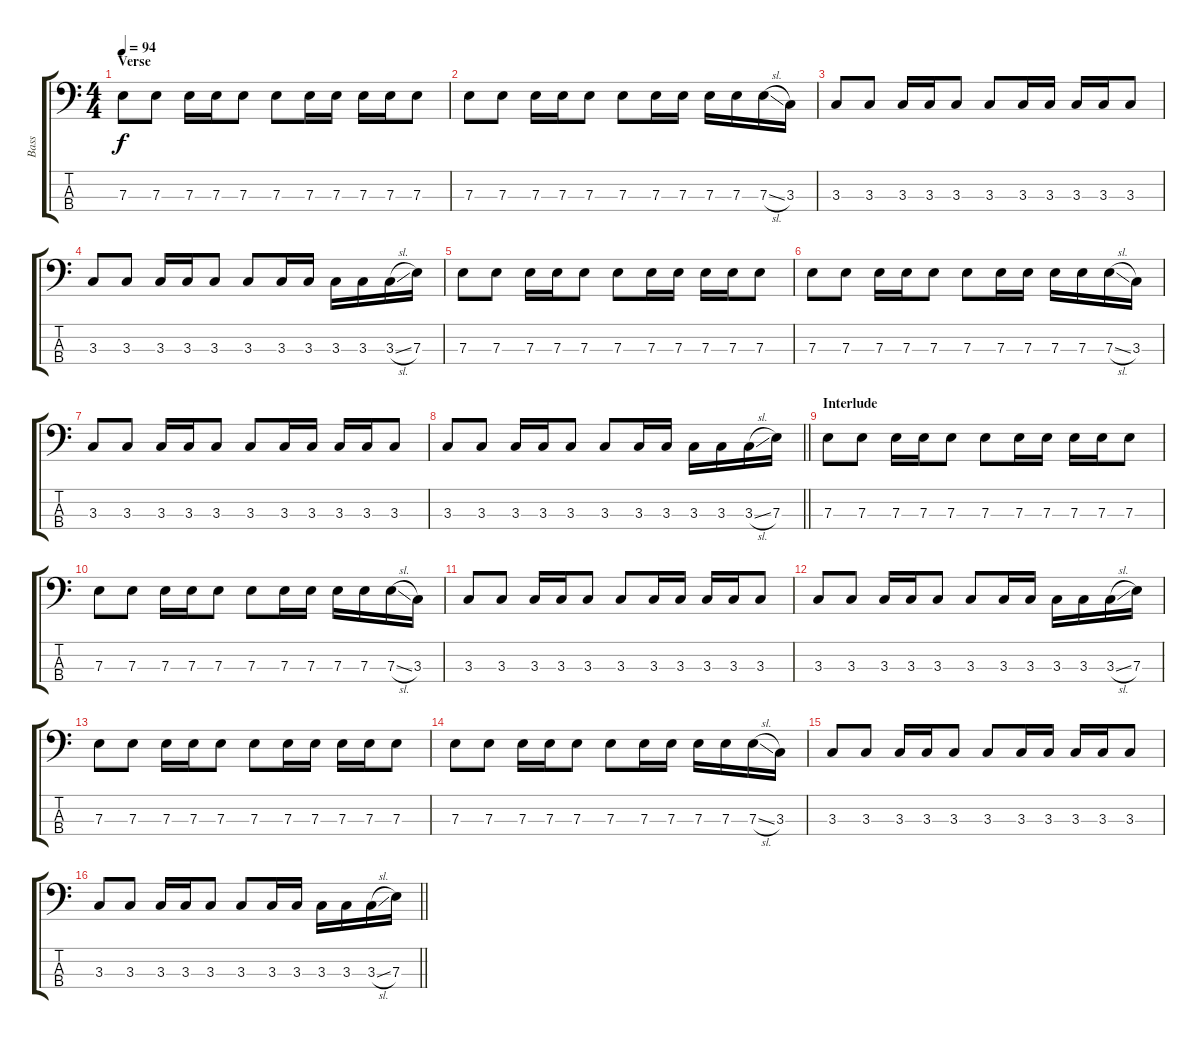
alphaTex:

\track ("Bass" "Bass") {instrument electricbassfinger}
\staff {score tabs}
\tuning (G2 D2 A1 E1) {hide}
\ts (4 4)
\section ("" "Verse")
\tempo 94
\clef f4
\ks c
7.3.8{dy f} 7.3.8 7.3.16 7.3.16 7.3.8 7.3.8 7.3.16 7.3.16 7.3.16 7.3.16 7.3.8 |
7.3.8 7.3.8 7.3.16 7.3.16 7.3.8 7.3.8 7.3.16 7.3.16 7.3.16 7.3.16 7.3{sl}.16 3.3.16 |
3.3.8 3.3.8 3.3.16 3.3.16 3.3.8 3.3.8 3.3.16 3.3.16 3.3.16 3.3.16 3.3.8 |
3.3.8 3.3.8 3.3.16 3.3.16 3.3.8 3.3.8 3.3.16 3.3.16 3.3.16 3.3.16 3.3{sl}.16 7.3.16 |
7.3.8 7.3.8 7.3.16 7.3.16 7.3.8 7.3.8 7.3.16 7.3.16 7.3.16 7.3.16 7.3.8 |
7.3.8 7.3.8 7.3.16 7.3.16 7.3.8 7.3.8 7.3.16 7.3.16 7.3.16 7.3.16 7.3{sl}.16 3.3.16 |
3.3.8 3.3.8 3.3.16 3.3.16 3.3.8 3.3.8 3.3.16 3.3.16 3.3.16 3.3.16 3.3.8 |
\barLineRight lightlight
3.3.8 3.3.8 3.3.16 3.3.16 3.3.8 3.3.8 3.3.16 3.3.16 3.3.16 3.3.16 3.3{sl}.16 7.3.16 |
\section ("" "Interlude")
7.3.8 7.3.8 7.3.16 7.3.16 7.3.8 7.3.8 7.3.16 7.3.16 7.3.16 7.3.16 7.3.8 |
7.3.8 7.3.8 7.3.16 7.3.16 7.3.8 7.3.8 7.3.16 7.3.16 7.3.16 7.3.16 7.3{sl}.16 3.3.16 |
3.3.8 3.3.8 3.3.16 3.3.16 3.3.8 3.3.8 3.3.16 3.3.16 3.3.16 3.3.16 3.3.8 |
3.3.8 3.3.8 3.3.16 3.3.16 3.3.8 3.3.8 3.3.16 3.3.16 3.3.16 3.3.16 3.3{sl}.16 7.3.16 |
7.3.8 7.3.8 7.3.16 7.3.16 7.3.8 7.3.8 7.3.16 7.3.16 7.3.16 7.3.16 7.3.8 |
7.3.8 7.3.8 7.3.16 7.3.16 7.3.8 7.3.8 7.3.16 7.3.16 7.3.16 7.3.16 7.3{sl}.16 3.3.16 |
3.3.8 3.3.8 3.3.16 3.3.16 3.3.8 3.3.8 3.3.16 3.3.16 3.3.16 3.3.16 3.3.8 |
\barLineRight lightlight
3.3.8 3.3.8 3.3.16 3.3.16 3.3.8 3.3.8 3.3.16 3.3.16 3.3.16 3.3.16 3.3{sl}.16 7.3.16
